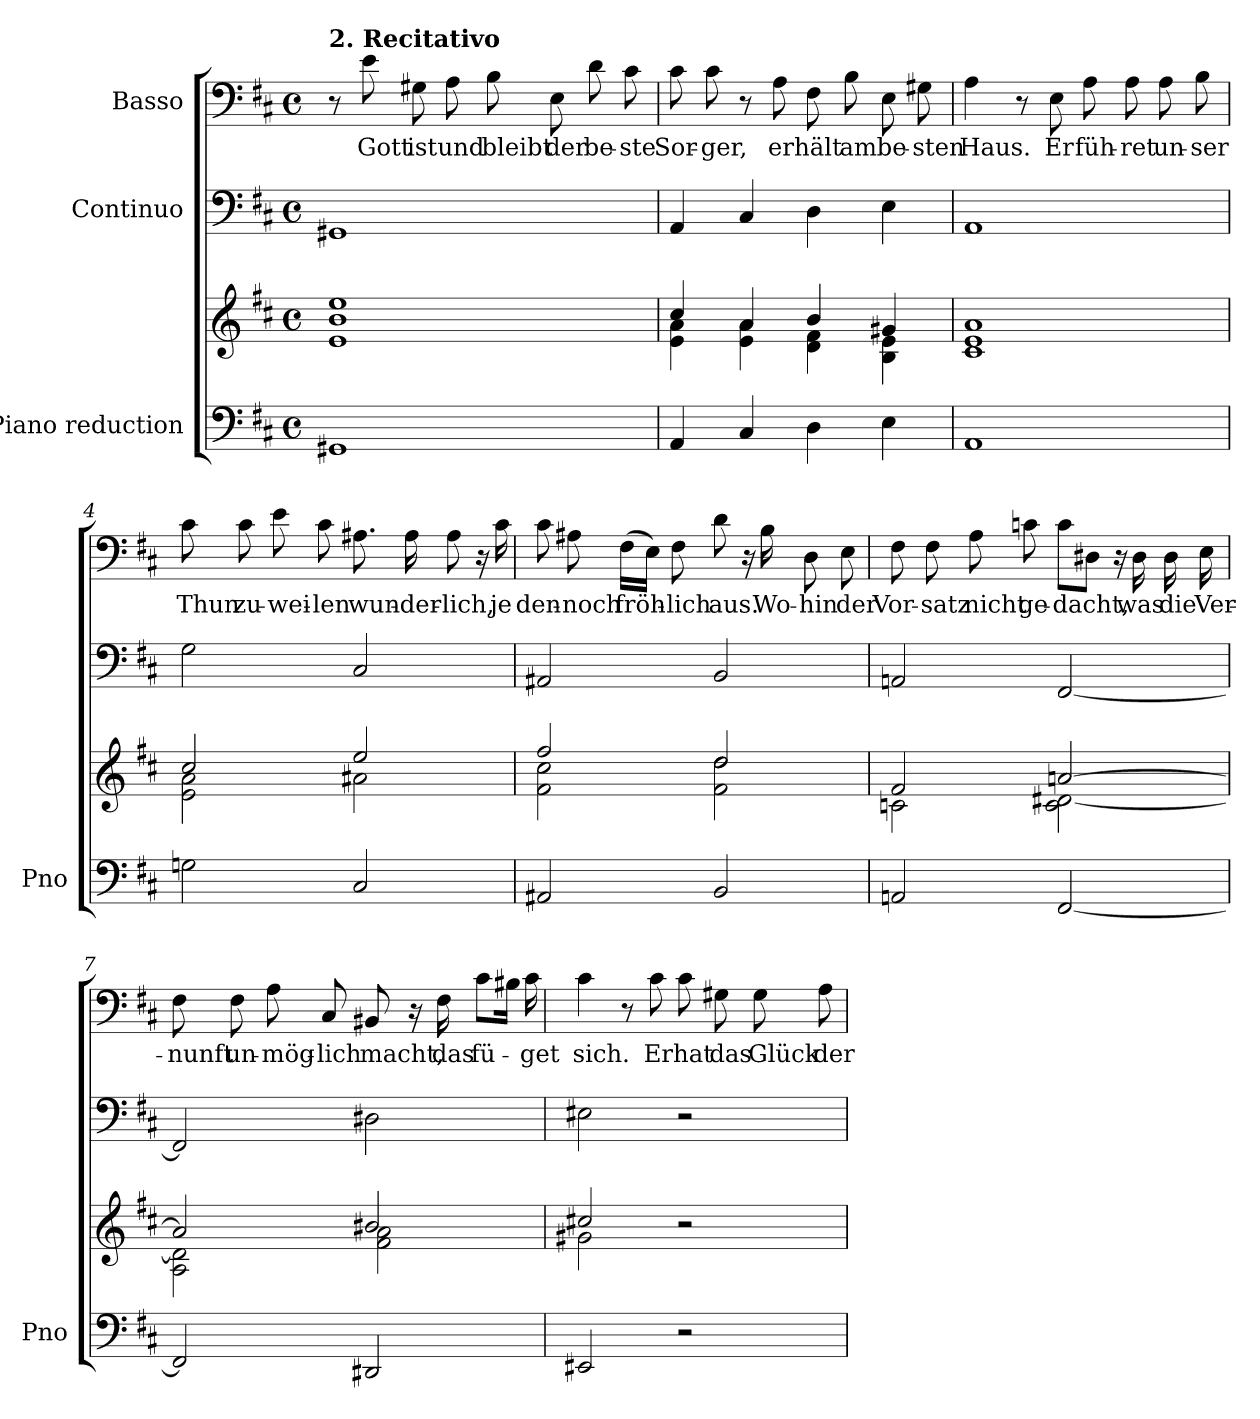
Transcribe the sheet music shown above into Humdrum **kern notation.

**kern	**kern	**kern	**kern	**text
*part3	*part3	*part2	*part1	*part1
*staff4	*staff3	*staff2	*staff1	*staff1
*I"Piano reduction	*	*I"Continuo	*I"Basso	*
*I'Pno	*	*	*	*
*clefF4	*clefG2	*clefF4	*clefF4	*
*k[f#c#]	*k[f#c#]	*k[f#c#]	*k[f#c#]	*
*M4/4	*M4/4	*M4/4	*M4/4	*
*met(c)	*met(c)	*met(c)	*met(c)	*
=1	=1	=1	=1	=1
!	!	!	!LO:TX:a:B:t=2. Recitativo	!
1GG#X	1e 1b 1ee	1GG#X	8r	.
!	!	!	!	!LO:LY:b
.	.	.	8e\	Gott
!	!	!	!	!LO:LY:b
.	.	.	8G#X\	ist
!	!	!	!	!LO:LY:b
.	.	.	8A\	und
!	!	!	!	!LO:LY:b
.	.	.	8B\	bleibt
!	!	!	!	!LO:LY:b
.	.	.	8E\	der
!	!	!	!	!LO:LY:b
.	.	.	8d\	be-
!	!	!	!	!LO:LY:b
.	.	.	8c#\	-ste
=2	=2	=2	=2	=2
*	*^	*	*	*
!	!	!	!	!	!LO:LY:b
4AA/	4cc#/	4e\ 4a\	4AA/	8c#\	Sor-
!	!	!	!	!	!LO:LY:b
.	.	.	.	8c#\	-ger,
4C#/	4a/	4e\ 4a\	4C#/	8r	.
!	!	!	!	!	!LO:LY:b
.	.	.	.	8A\	er
!	!	!	!	!	!LO:LY:b
4D\	4b/	4d\ 4f#\	4D\	8F#\	hält
!	!	!	!	!	!LO:LY:b
.	.	.	.	8B\	am
!	!	!	!	!	!LO:LY:b
4E\	4g#X/	4B\ 4e\	4E\	8E\	be-
!	!	!	!	!	!LO:LY:b
.	.	.	.	8G#X\	-sten
=3	=3	=3	=3	=3	=3
!	!	!	!	!	!LO:LY:b
1AA	1a	1c# 1e	1AA	4A\	Haus.
.	.	.	.	8r	.
!	!	!	!	!	!LO:LY:b
.	.	.	.	8E\	Er
!	!	!	!	!	!LO:LY:b
.	.	.	.	8A\	füh-
!	!	!	!	!	!LO:LY:b
.	.	.	.	8A\	-ret
!	!	!	!	!	!LO:LY:b
.	.	.	.	8A\	un-
!	!	!	!	!	!LO:LY:b
.	.	.	.	8B\	-ser
=4	=4	=4	=4	=4	=4
!	!	!	!	!	!LO:LY:b
2Gn\	2cc#/	2e\ 2a\	2G\	8c#\	Thun
!	!	!	!	!	!LO:LY:b
.	.	.	.	8c#\	zu-
!	!	!	!	!	!LO:LY:b
.	.	.	.	8e\	-wei-
!	!	!	!	!	!LO:LY:b
.	.	.	.	8c#\	-len
!	!	!	!	!	!LO:LY:b
2C#/	2ee/	2a#X\	2C#/	8.A#X\	wun-
!	!	!	!	!	!LO:LY:b
.	.	.	.	16A#\	-der-
!	!	!	!	!	!LO:LY:b
.	.	.	.	8A#\	-lich,
.	.	.	.	16r	.
!	!	!	!	!	!LO:LY:b
.	.	.	.	16c#\	je
!!LO:LB:g=z
=5	=5	=5	=5	=5	=5
!	!	!	!	!	!LO:LY:b
2AA#X/	2ff#/	2f#\ 2cc#\	2AA#X/	8c#\	den-
!	!	!	!	!	!LO:LY:b
.	.	.	.	8A#X\	-noch
!	!	!	!	!	!LO:LY:b
.	.	.	.	(>16F#\LL	fröh-
.	.	.	.	16E\JJ)	.
!	!	!	!	!	!LO:LY:b
.	.	.	.	8F#\	-lich
!	!	!	!	!	!LO:LY:b
2BB/	2dd/	2f#\ 2dd\	2BB/	8d\	aus.
.	.	.	.	16r	.
!	!	!	!	!	!LO:LY:b
.	.	.	.	16B\	Wo-
!	!	!	!	!	!LO:LY:b
.	.	.	.	8D\	-hin
!	!	!	!	!	!LO:LY:b
.	.	.	.	8E\	der
=6	=6	=6	=6	=6	=6
!	!	!	!	!	!LO:LY:b
2AAn/	2f#/	2cn\	2AAn/	8F#\	Vor-
!	!	!	!	!	!LO:LY:b
.	.	.	.	8F#\	-satz
!	!	!	!	!	!LO:LY:b
.	.	.	.	8A\	nicht
!	!	!	!	!	!LO:LY:b
.	.	.	.	8cn\	ge-
!	!	!	!	!	!LO:LY:b
[2FF#/	[2an/	2c\ [2d#X\	[2FF#/	8c\L	-dacht,
.	.	.	.	8D#X\J	.
.	.	.	.	16r	.
!	!	!	!	!	!LO:LY:b
.	.	.	.	16D#\	was
!	!	!	!	!	!LO:LY:b
.	.	.	.	16D#\	die
!	!	!	!	!	!LO:LY:b
.	.	.	.	16E\	Ver-
=7	=7	=7	=7	=7	=7
!	!	!	!	!	!LO:LY:b
2FF#/]	2a/]	2A\ 2d#\]	2FF#/]	8F#\	-nunft
!	!	!	!	!	!LO:LY:b
.	.	.	.	8F#\	un-
!	!	!	!	!	!LO:LY:b
.	.	.	.	8A\	-mög-
!	!	!	!	!	!LO:LY:b
.	.	.	.	8C#/	-lich
!	!	!	!	!	!LO:LY:b
2DD#X/	2b#X/	2f#\ 2a\	2D#X\	8BB#X/	macht,
.	.	.	.	16r	.
!	!	!	!	!	!LO:LY:b
.	.	.	.	16F#\	das
!	!	!	!	!	!LO:LY:b
.	.	.	.	8c#\L	fü-
.	.	.	.	16B#X\Jk	.
!	!	!	!	!	!LO:LY:b
.	.	.	.	16c#\	-get
!!LO:LB:g=z
=8	=8	=8	=8	=8	=8
!	!	!	!	!	!LO:LY:b
2EE#X/	2cc#X/	2g#X\	2E#X\	4c#\	sich.
.	.	.	.	8r	.
!	!	!	!	!	!LO:LY:b
.	.	.	.	8c#\	Er
!	!	!	!	!	!LO:LY:b
2r	2r	2ryy	2r	8c#\	hat
!	!	!	!	!	!LO:LY:b
.	.	.	.	8G#X\	das
!	!	!	!	!	!LO:LY:b
.	.	.	.	8G#\	Glück
!	!	!	!	!	!LO:LY:b
.	.	.	.	8A\	der
*	*v	*v	*	*	*
=	=	=	=	=
*-	*-	*-	*-	*-
